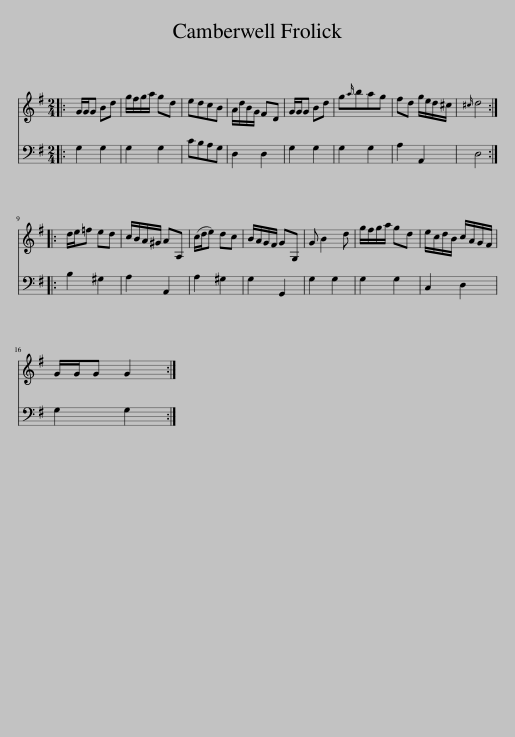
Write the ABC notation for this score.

X:1
%%score 1 2
L:1/8
M:2/4
I:linebreak $
K:G
V:1 treble
V:2 bass
V:1
|: G/G/G Bd | g/f/g/a/ gd | edcB | A/d/B/G/ FD | G/G/G Bd | %5
 g{a}bag | fd g/e/d/^c/ |{^c} d4 ::$ d/e/=f ed | c/B/A/^G/ AA, | %10
 (c/d/e) dc | B/A/G/F/ GG, | G B2 d | g/f/g/a/ gd | e/c/d/B/ c/A/G/F/ |$ %15
 G/G/G G2 :| %16
V:2
|: G,2 G,2 | G,2 G,2 | CB,A,G, | D,2 D,2 | G,2 G,2 | %5
 G,2 G,2 | A,2 A,,2 | D,4 ::$ B,2 ^G,2 | A,2 A,,2 | %10
 A,2 ^G,2 | G,2 G,,2 | G,2 G,2 | G,2 G,2 | C,2 D,2 |$ %15
 G,2 G,2 :| %16
